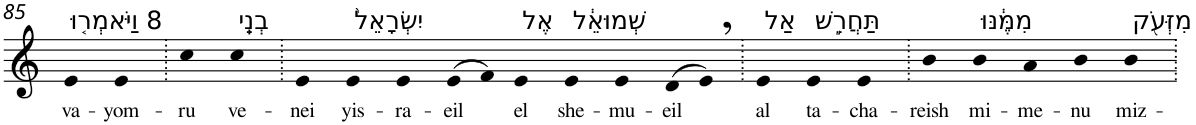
**kern	**text
*part1	*part1
*staff1	*staff1
*I"Piano	*
*I'Pno	*
!!LO:PB:g=z
*clefG2	*
*k[]	*
=85	=85
!LO:TX:a:t=8 וַיֹּאמְר֤וּ	!
!	!LO:LY:b
4e	va-
!	!LO:LY:b
4e	-yom-
=86.	=86.
!	!LO:LY:b
4cc	-ru
!LO:TX:a:t=בְנֵֽי	!
!	!LO:LY:b
4cc	ve-
=87.	=87.
!	!LO:LY:b
4e	-nei
!LO:TX:a:t=יִשְׂרָאֵל֙	!
!	!LO:LY:b
4e	yis-
!	!LO:LY:b
4e	-ra-
!	!LO:LY:b
(>8e	-eil
8f)	.
!LO:TX:a:t=אֶל	!
!	!LO:LY:b
4e	el
!LO:TX:a:t=שְׁמוּאֵ֔ל	!
!	!LO:LY:b
4e	she-
!	!LO:LY:b
4e	-mu-
!	!LO:LY:b
(>8d	-eil
8e,)	.
=88.	=88.
!LO:TX:a:t=אַל	!
!	!LO:LY:b
4e	al
!LO:TX:a:t=תַּחֲרֵ֣שׁ	!
!	!LO:LY:b
4e	ta-
!	!LO:LY:b
4e	-cha-
=89.	=89.
!	!LO:LY:b
4b	-reish
!LO:TX:a:t=מִמֶּ֔נּוּ	!
!	!LO:LY:b
4b	mi-
!	!LO:LY:b
4a	-me-
!	!LO:LY:b
4b	-nu
!LO:TX:a:t=מִזְּעֹ֖ק	!
!	!LO:LY:b
4b	miz-
=.	=.
*-	*-
